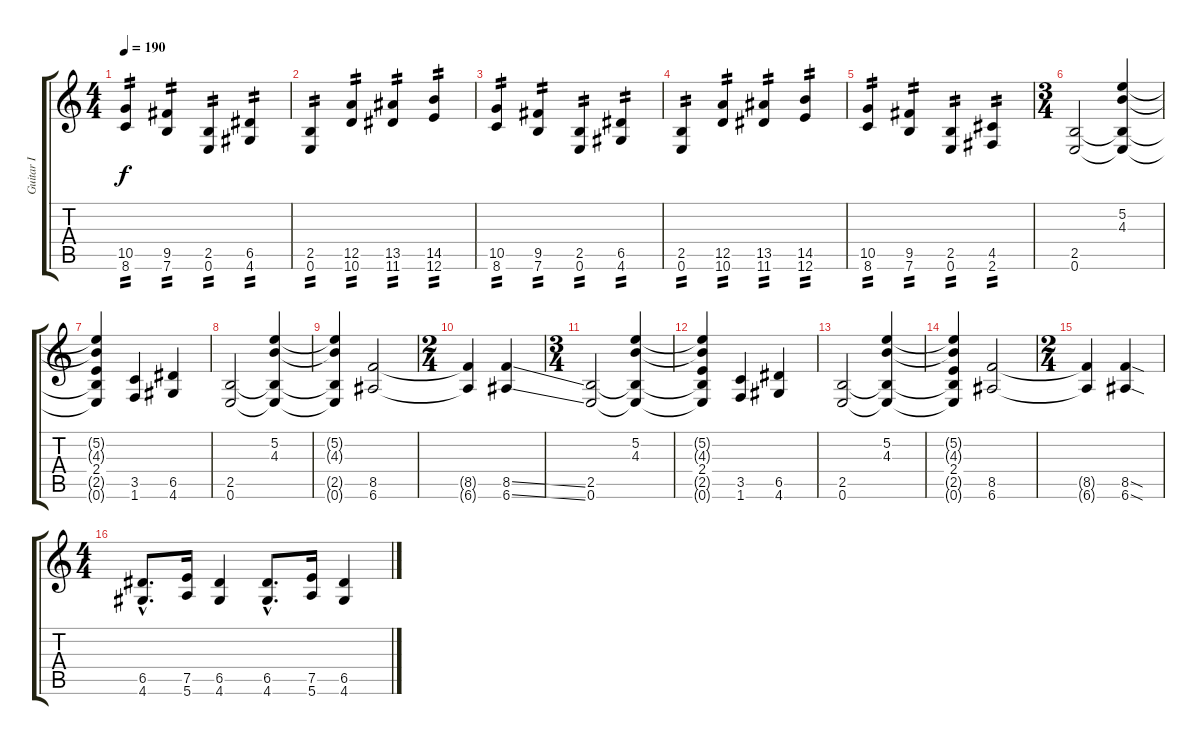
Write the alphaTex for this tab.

\track ("Guitar I" "Guitar I") {instrument distortionguitar}
\staff {score tabs}
\tuning (E4 B3 G3 D3 A2 E2) {hide}
\ts (4 4)
\tempo 190
\clef g2
\ks c
(10.5 8.6).4{tp 2 dy f} (9.5 7.6).4{tp 2} (2.5 0.6).4{tp 2} (6.5 4.6).4{tp 2} |
(2.5 0.6).4{tp 2} (12.5 10.6).4{tp 2} (13.5 11.6).4{tp 2} (14.5 12.6).4{tp 2} |
(10.5 8.6).4{tp 2} (9.5 7.6).4{tp 2} (2.5 0.6).4{tp 2} (6.5 4.6).4{tp 2} |
(2.5 0.6).4{tp 2} (12.5 10.6).4{tp 2} (13.5 11.6).4{tp 2} (14.5 12.6).4{tp 2} |
(10.5 8.6).4{tp 2} (9.5 7.6).4{tp 2} (2.5 0.6).4{tp 2} (4.5 2.6).4{tp 2} |
\ts (3 4)
(2.5 0.6).2 (5.2 4.3 2.5{t} 0.6{t}).4 |
(5.2{t} 4.3{t} 2.4 2.5{t} 0.6{t}).4 (3.5 1.6).4 (6.5 4.6).4 |
(2.5 0.6).2 (5.2 4.3 2.5{t} 0.6{t}).4 |
(5.2{t} 4.3{t} 2.5{t} 0.6{t}).4 (8.5 6.6).2 |
\ts (2 4)
(8.5{t} 6.6{t}).4 (8.5{ss} 6.6{ss}).4 |
\ts (3 4)
(2.5 0.6).2 (5.2 4.3 2.5{t} 0.6{t}).4 |
(5.2{t} 4.3{t} 2.4 2.5{t} 0.6{t}).4 (3.5 1.6).4 (6.5 4.6).4 |
(2.5 0.6).2 (5.2 4.3 2.5{t} 0.6{t}).4 |
(5.2{t} 4.3{t} 2.4 2.5{t} 0.6{t}).4 (8.5 6.6).2 |
\ts (2 4)
(8.5{t} 6.6{t}).4 (8.5{sod} 6.6{sod}).4 |
\ts (4 4)
(6.5{hac} 4.6{hac}).8{d} (7.5 5.6).16 (6.5 4.6).4 (6.5{hac} 4.6{hac}).8{d} (7.5 5.6).16 (6.5 4.6).4
